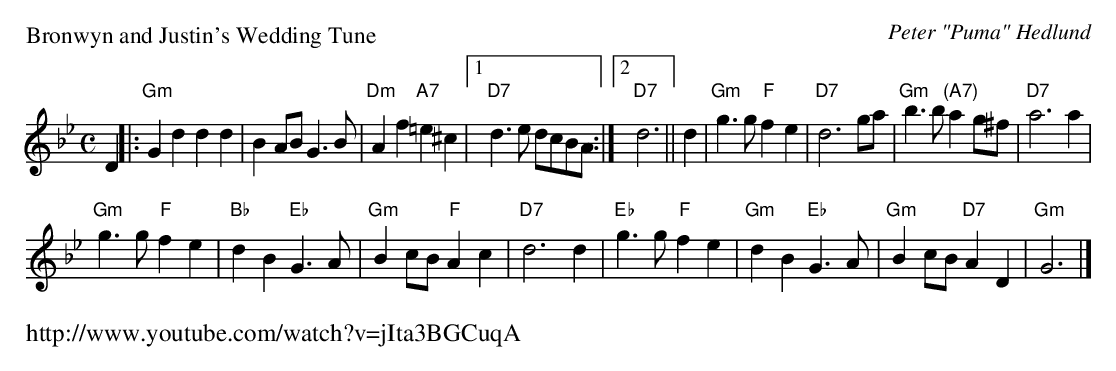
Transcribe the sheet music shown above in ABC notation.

X:1
P: Bronwyn and Justin's Wedding Tune
C: Peter "Puma" Hedlund
M: C
L: 1/8
K: Gm
D2 |:\
"Gm"G2d2 d2d2 | B2AB G3B | "Dm"A2f2 "A7"=e2^c2 |1 "D7"d3e dcBA :|2 "D7"d6 ||\
d2 |\
"Gm"g3g "F"f2e2 | "D7"d6 ga | "Gm"b3b "(A7)"a2g^f | "D7"a6 a2 |
"Gm"g3g "F"f2e2 | "Bb"d2B2 "Eb"G3A | "Gm"B2cB "F"A2c2 | "D7"d6 d2 |\
"Eb"g3g "F"f2e2 | "Gm"d2B2 "Eb"G3A | "Gm"B2cB "D7"A2D2 | "Gm"G6 |]
